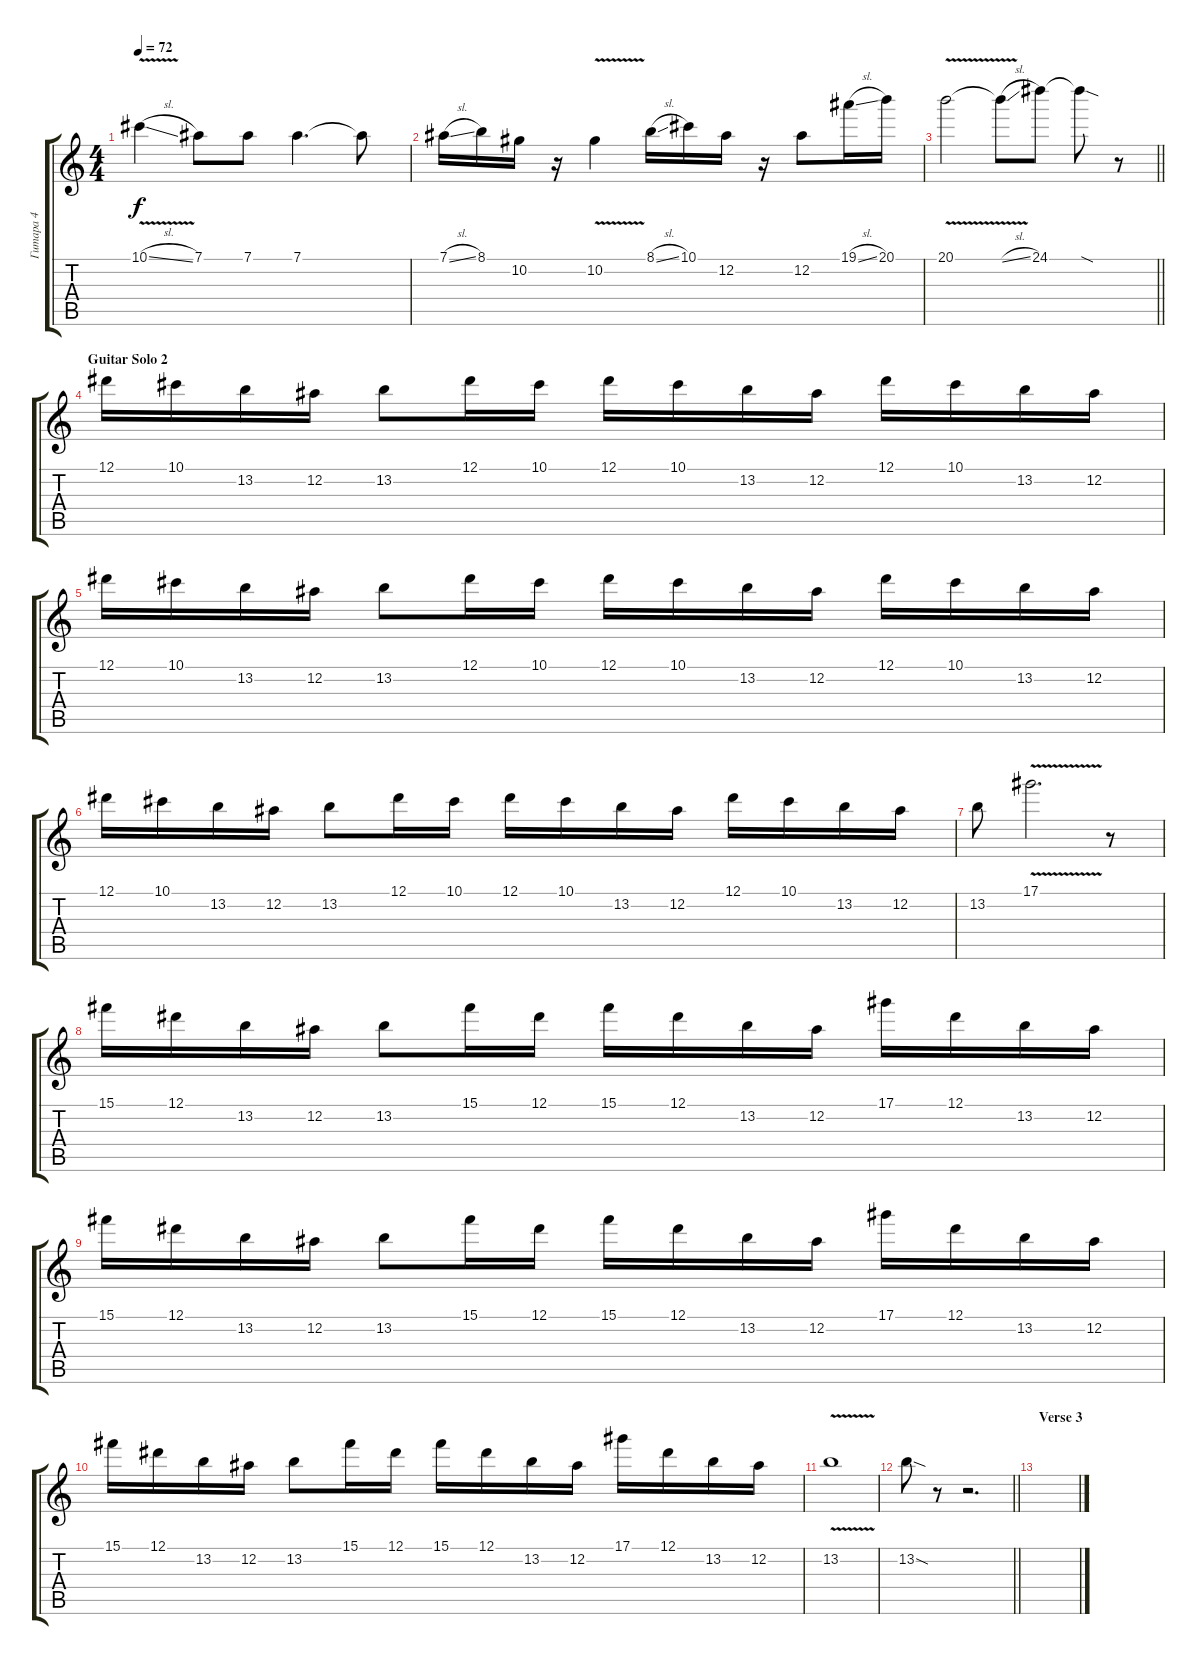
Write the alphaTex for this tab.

\track ("Гитара 4" "Гитара 4") {instrument distortionguitar}
\staff {score tabs}
\tuning (Eb4 Bb3 Gb3 Db3 Ab2 Eb2) {hide}
\ts (4 4)
\tempo 72
\clef g2
\ks c
10.1{v sl}.4{dy f} 7.1.8 7.1.8 7.1.4{d} 7.1{t}.8 |
7.1{sl}.16 8.1.16 10.2.16 r.16 10.2{v}.4 8.1{sl}.16 10.1.16 12.2.16 r.16 12.2.8 19.1{sl}.16 20.1.16 |
\barLineRight lightlight
20.1{v}.2 20.1{sl t}.8 24.1.8 24.1{sod t}.8 r.8 |
\section ("" "Guitar Solo 2")
12.1.16 10.1.16 13.2.16 12.2.16 13.2.8 12.1.16 10.1.16 12.1.16 10.1.16 13.2.16 12.2.16 12.1.16 10.1.16 13.2.16 12.2.16 |
12.1.16 10.1.16 13.2.16 12.2.16 13.2.8 12.1.16 10.1.16 12.1.16 10.1.16 13.2.16 12.2.16 12.1.16 10.1.16 13.2.16 12.2.16 |
12.1.16 10.1.16 13.2.16 12.2.16 13.2.8 12.1.16 10.1.16 12.1.16 10.1.16 13.2.16 12.2.16 12.1.16 10.1.16 13.2.16 12.2.16 |
13.2.8 17.1{v}.2{d} r.8 |
15.1.16 12.1.16 13.2.16 12.2.16 13.2.8 15.1.16 12.1.16 15.1.16 12.1.16 13.2.16 12.2.16 17.1.16 12.1.16 13.2.16 12.2.16 |
15.1.16 12.1.16 13.2.16 12.2.16 13.2.8 15.1.16 12.1.16 15.1.16 12.1.16 13.2.16 12.2.16 17.1.16 12.1.16 13.2.16 12.2.16 |
15.1.16 12.1.16 13.2.16 12.2.16 13.2.8 15.1.16 12.1.16 15.1.16 12.1.16 13.2.16 12.2.16 17.1.16 12.1.16 13.2.16 12.2.16 |
13.2{v}.1 |
\barLineRight lightlight
13.2{sod}.8 r.8 r.2{d} |
\section ("" "Verse 3")
